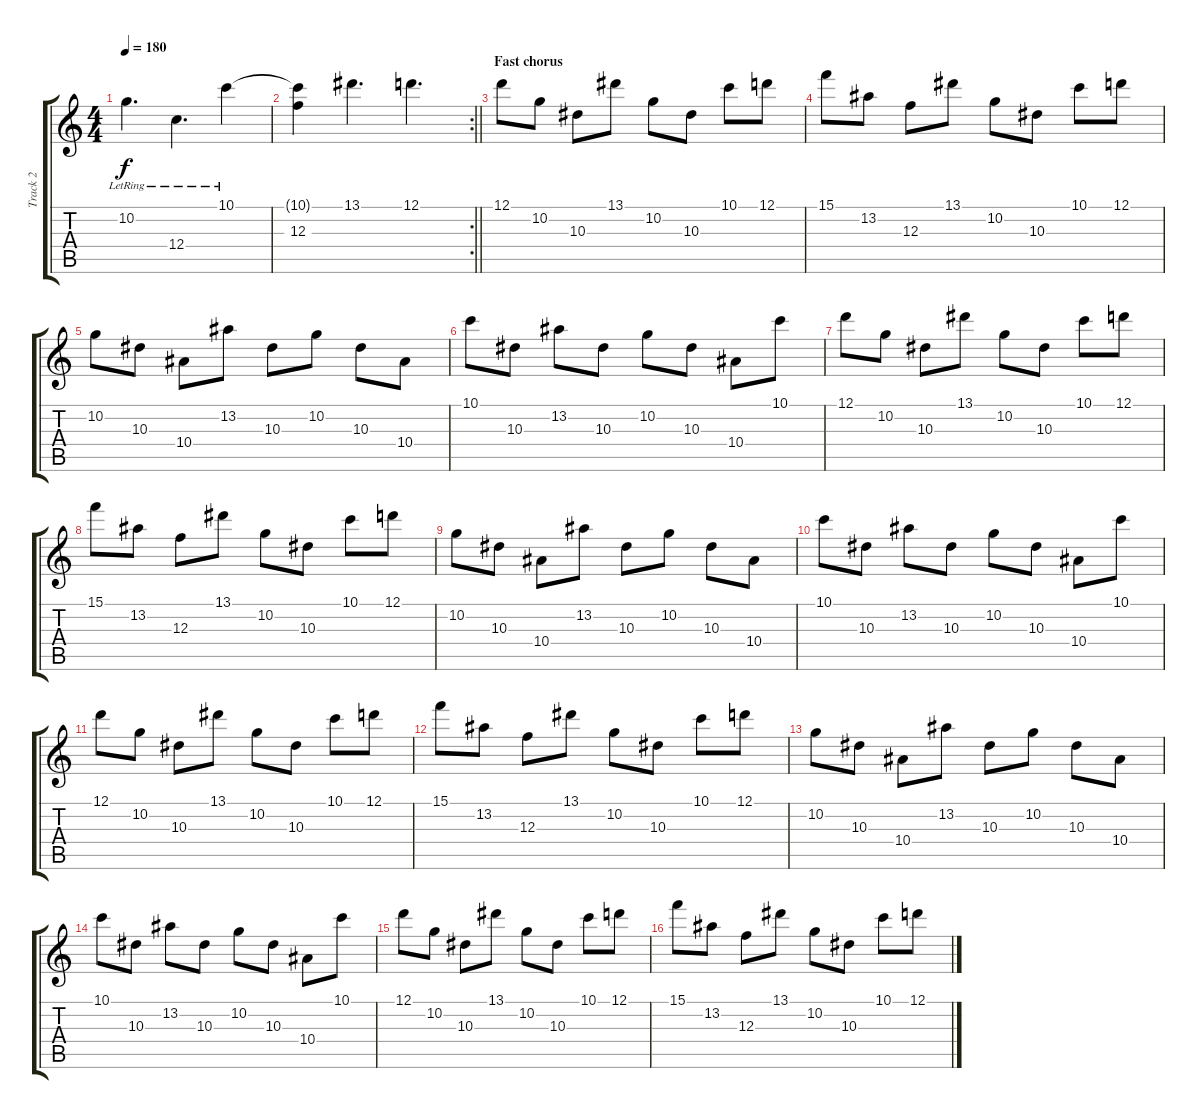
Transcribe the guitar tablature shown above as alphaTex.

\track ("Track 2" "Track 2") {instrument electricguitarjazz}
\staff {score tabs}
\tuning (D4 A3 F3 C3 G2 C2) {hide}
\ts (4 4)
\tempo 180
\clef g2
\ks c
10.2{lr}.4{d dy f} 12.4{lr}.4{d} 10.1{lr}.4 |
\rc 2
\barLineRight lightlight
(10.1{t} 12.3{t}).4 13.1.4{d} 12.1.4{d} |
\section ("" "Fast chorus")
12.1.8{instrument distortionguitar} 10.2.8 10.3.8 13.1.8 10.2.8 10.3.8 10.1.8 12.1.8 |
15.1.8 13.2.8 12.3.8 13.1.8 10.2.8 10.3.8 10.1.8 12.1.8 |
10.2.8 10.3.8 10.4.8 13.2.8 10.3.8 10.2.8 10.3.8 10.4.8 |
10.1.8 10.3.8 13.2.8 10.3.8 10.2.8 10.3.8 10.4.8 10.1.8 |
12.1.8{instrument distortionguitar} 10.2.8 10.3.8 13.1.8 10.2.8 10.3.8 10.1.8 12.1.8 |
15.1.8 13.2.8 12.3.8 13.1.8 10.2.8 10.3.8 10.1.8 12.1.8 |
10.2.8 10.3.8 10.4.8 13.2.8 10.3.8 10.2.8 10.3.8 10.4.8 |
10.1.8 10.3.8 13.2.8 10.3.8 10.2.8 10.3.8 10.4.8 10.1.8 |
12.1.8{instrument distortionguitar} 10.2.8 10.3.8 13.1.8 10.2.8 10.3.8 10.1.8 12.1.8 |
15.1.8 13.2.8 12.3.8 13.1.8 10.2.8 10.3.8 10.1.8 12.1.8 |
10.2.8 10.3.8 10.4.8 13.2.8 10.3.8 10.2.8 10.3.8 10.4.8 |
10.1.8 10.3.8 13.2.8 10.3.8 10.2.8 10.3.8 10.4.8 10.1.8 |
12.1.8{instrument distortionguitar} 10.2.8 10.3.8 13.1.8 10.2.8 10.3.8 10.1.8 12.1.8 |
15.1.8 13.2.8 12.3.8 13.1.8 10.2.8 10.3.8 10.1.8 12.1.8
